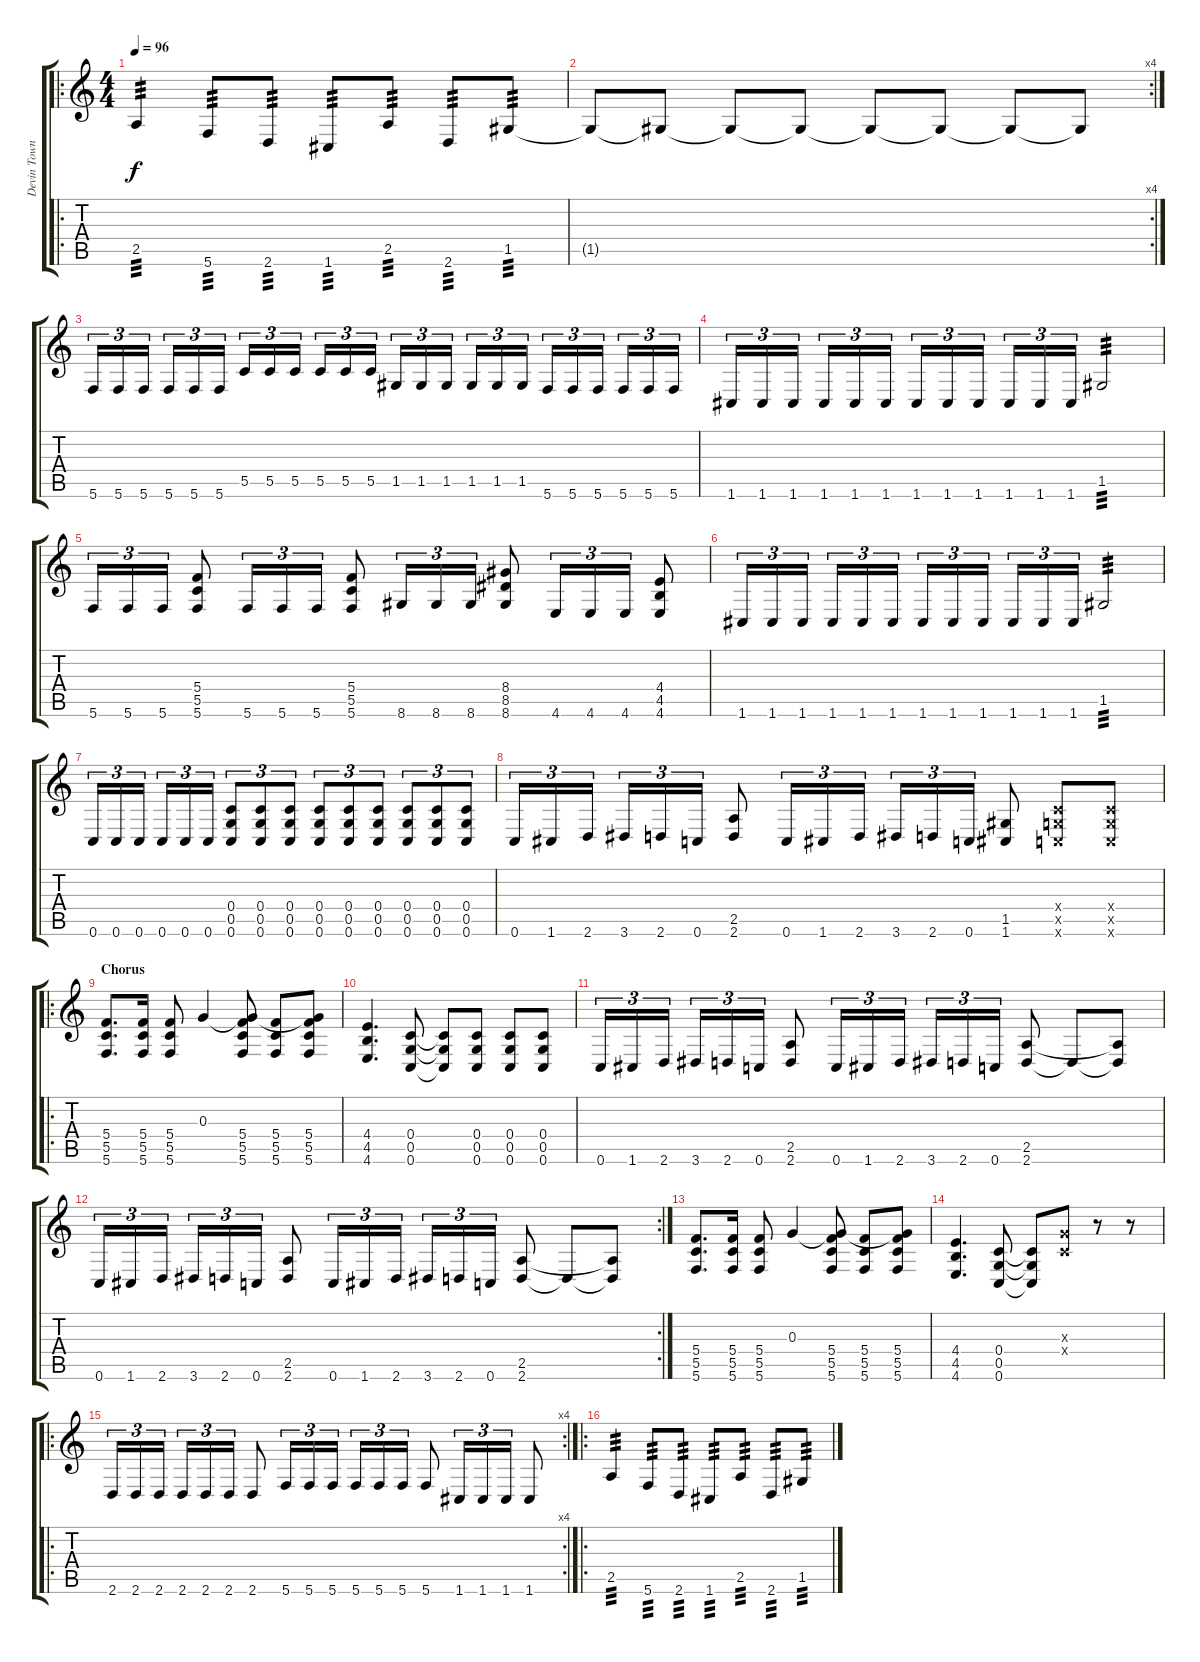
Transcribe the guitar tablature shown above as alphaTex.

\track ("Devin Townsend" "Devin Town") {instrument distortionguitar}
\staff {score tabs}
\tuning (E4 C4 G3 C3 G2 C2) {hide}
\ro
\ts (4 4)
\tempo 96
\clef g2
\ks c
2.5.4{tp 3 dy f} 5.6.8{tp 3} 2.6.8{tp 3} 1.6.8{tp 3} 2.5.8{tp 3} 2.6.8{tp 3} 1.5.8{tp 3} |
\rc 4
1.5{t}.8 1.5{t}.8 1.5{t}.8 1.5{t}.8 1.5{t}.8 1.5{t}.8 1.5{t}.8 1.5{t}.8 |
5.6.16{tu (3 2)} 5.6.16{tu (3 2)} 5.6.16{tu (3 2) beam splitsecondary} 5.6.16{tu (3 2)} 5.6.16{tu (3 2)} 5.6.16{tu (3 2)} 5.5.16{tu (3 2)} 5.5.16{tu (3 2)} 5.5.16{tu (3 2) beam splitsecondary} 5.5.16{tu (3 2)} 5.5.16{tu (3 2)} 5.5.16{tu (3 2)} 1.5.16{tu (3 2)} 1.5.16{tu (3 2)} 1.5.16{tu (3 2) beam splitsecondary} 1.5.16{tu (3 2)} 1.5.16{tu (3 2)} 1.5.16{tu (3 2)} 5.6.16{tu (3 2)} 5.6.16{tu (3 2)} 5.6.16{tu (3 2) beam splitsecondary} 5.6.16{tu (3 2)} 5.6.16{tu (3 2)} 5.6.16{tu (3 2)} |
1.6.16{tu (3 2)} 1.6.16{tu (3 2)} 1.6.16{tu (3 2) beam splitsecondary} 1.6.16{tu (3 2)} 1.6.16{tu (3 2)} 1.6.16{tu (3 2)} 1.6.16{tu (3 2)} 1.6.16{tu (3 2)} 1.6.16{tu (3 2) beam splitsecondary} 1.6.16{tu (3 2)} 1.6.16{tu (3 2)} 1.6.16{tu (3 2)} 1.5.2{tp 3} |
5.6.16{tu (3 2)} 5.6.16{tu (3 2)} 5.6.16{tu (3 2)} (5.4 5.5 5.6).8 5.6.16{tu (3 2)} 5.6.16{tu (3 2)} 5.6.16{tu (3 2)} (5.4 5.5 5.6).8 8.6.16{tu (3 2)} 8.6.16{tu (3 2)} 8.6.16{tu (3 2)} (8.4 8.5 8.6).8 4.6.16{tu (3 2)} 4.6.16{tu (3 2)} 4.6.16{tu (3 2)} (4.4 4.5 4.6).8 |
1.6.16{tu (3 2)} 1.6.16{tu (3 2)} 1.6.16{tu (3 2) beam splitsecondary} 1.6.16{tu (3 2)} 1.6.16{tu (3 2)} 1.6.16{tu (3 2)} 1.6.16{tu (3 2)} 1.6.16{tu (3 2)} 1.6.16{tu (3 2) beam splitsecondary} 1.6.16{tu (3 2)} 1.6.16{tu (3 2)} 1.6.16{tu (3 2)} 1.5.2{tp 3} |
0.6.16{tu (3 2)} 0.6.16{tu (3 2)} 0.6.16{tu (3 2) beam splitsecondary} 0.6.16{tu (3 2)} 0.6.16{tu (3 2)} 0.6.16{tu (3 2)} (0.4 0.5 0.6).8{tu (3 2)} (0.4 0.5 0.6).8{tu (3 2)} (0.4 0.5 0.6).8{tu (3 2)} (0.4 0.5 0.6).8{tu (3 2)} (0.4 0.5 0.6).8{tu (3 2)} (0.4 0.5 0.6).8{tu (3 2)} (0.4 0.5 0.6).8{tu (3 2)} (0.4 0.5 0.6).8{tu (3 2)} (0.4 0.5 0.6).8{tu (3 2)} |
0.6.16{tu (3 2)} 1.6.16{tu (3 2)} 2.6.16{tu (3 2) beam splitsecondary} 3.6.16{tu (3 2)} 2.6.16{tu (3 2)} 0.6.16{tu (3 2)} (2.5 2.6).8 0.6.16{tu (3 2)} 1.6.16{tu (3 2)} 2.6.16{tu (3 2)} 3.6.16{tu (3 2)} 2.6.16{tu (3 2)} 0.6.16{tu (3 2)} (1.5 1.6).8 (0.4{x} 0.5{x} 0.6{x}).8 (0.4{x} 0.5{x} 0.6{x}).8 |
\ro
\section ("" "Chorus")
(5.4 5.5 5.6).8{d} (5.4 5.5 5.6).16 (5.4 5.5 5.6).8 0.3.4 (0.3{t} 5.4 5.5 5.6).8 (5.4 5.5 5.6).8 (0.3{t} 5.4 5.5 5.6).8 |
(4.4 4.5 4.6).4{d} (0.4 0.5 0.6).8 (0.4{t} 0.5{t} 0.6{t}).8 (0.4 0.5 0.6).8 (0.4 0.5 0.6).8 (0.4 0.5 0.6).8 |
0.6.16{tu (3 2)} 1.6.16{tu (3 2)} 2.6.16{tu (3 2) beam splitsecondary} 3.6.16{tu (3 2)} 2.6.16{tu (3 2)} 0.6.16{tu (3 2)} (2.5 2.6).8 0.6.16{tu (3 2)} 1.6.16{tu (3 2)} 2.6.16{tu (3 2)} 3.6.16{tu (3 2)} 2.6.16{tu (3 2)} 0.6.16{tu (3 2)} (2.5 2.6).8 2.6{t}.8 (2.5{t} 2.6{t}).8 |
\rc 2
0.6.16{tu (3 2)} 1.6.16{tu (3 2)} 2.6.16{tu (3 2) beam splitsecondary} 3.6.16{tu (3 2)} 2.6.16{tu (3 2)} 0.6.16{tu (3 2)} (2.5 2.6).8 0.6.16{tu (3 2)} 1.6.16{tu (3 2)} 2.6.16{tu (3 2)} 3.6.16{tu (3 2)} 2.6.16{tu (3 2)} 0.6.16{tu (3 2)} (2.5 2.6).8 2.6{t}.8 (2.5{t} 2.6{t}).8 |
(5.4 5.5 5.6).8{d} (5.4 5.5 5.6).16 (5.4 5.5 5.6).8 0.3.4 (0.3{t} 5.4 5.5 5.6).8 (5.4 5.5 5.6).8 (0.3{t} 5.4 5.5 5.6).8 |
(4.4 4.5 4.6).4{d} (0.4 0.5 0.6).8 (0.4{t} 0.5{t} 0.6{t}).8 (0.3{x} 0.4{x}).8 r.8 r.8 |
\ro
\rc 4
2.6.16{tu (3 2)} 2.6.16{tu (3 2)} 2.6.16{tu (3 2) beam splitsecondary} 2.6.16{tu (3 2)} 2.6.16{tu (3 2)} 2.6.16{tu (3 2)} 2.6.8 5.6.16{tu (3 2)} 5.6.16{tu (3 2)} 5.6.16{tu (3 2)} 5.6.16{tu (3 2)} 5.6.16{tu (3 2)} 5.6.16{tu (3 2)} 5.6.8 1.6.16{tu (3 2)} 1.6.16{tu (3 2)} 1.6.16{tu (3 2)} 1.6.8 |
\ro
2.5.4{tp 3} 5.6.8{tp 3} 2.6.8{tp 3} 1.6.8{tp 3} 2.5.8{tp 3} 2.6.8{tp 3} 1.5.8{tp 3}
